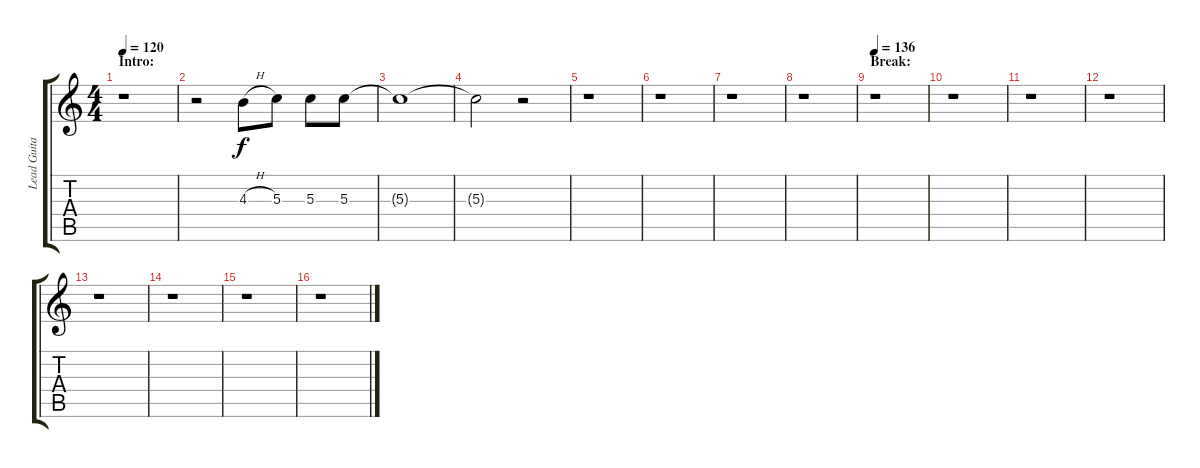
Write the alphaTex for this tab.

\track ("Lead Guitar II" "Lead Guita") {instrument distortionguitar}
\staff {score tabs}
\tuning (E4 B3 G3 D3 A2 E2) {hide}
\ts (4 4)
\section ("" "Intro:")
\tempo 120
\tempo 160
\tempo 120
\clef g2
\ks c
r.1{dy f instrument distortionguitar} |
r.2 4.3{h}.8 5.3.8 5.3.8 5.3.8 |
5.3{t}.1 |
5.3{t}.2 r.2 |
r.1 |
r.1 |
r.1 |
r.1 |
\section ("" "Break:")
\tempo 136
r.1 |
r.1 |
r.1 |
r.1 |
r.1 |
r.1 |
r.1 |
r.1
